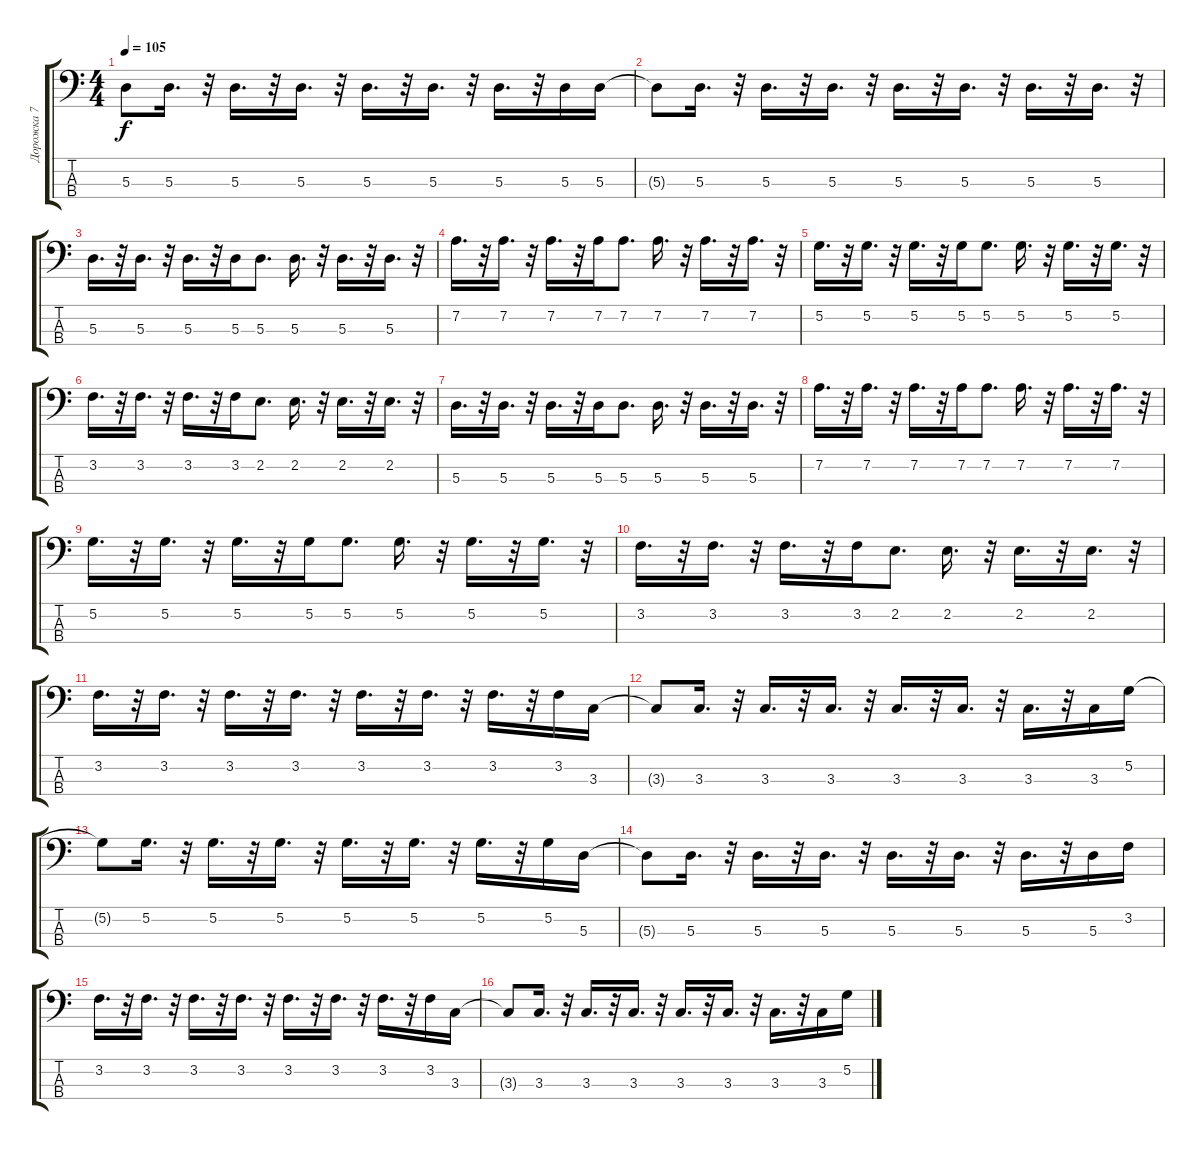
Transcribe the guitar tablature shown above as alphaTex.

\track ("Дорожка 7" "Дорожка 7") {instrument electricbassfinger}
\staff {score tabs}
\tuning (G2 D2 A1 E1) {hide}
\ts (4 4)
\tempo 105
\clef f4
\ks c
5.3{t}.8{dy f} 5.3.16{d} r.32 5.3.16{d} r.32 5.3.16{d} r.32 5.3.16{d} r.32 5.3.16{d} r.32 5.3.16{d} r.32 5.3.16 5.3.16 |
5.3{t}.8 5.3.16{d} r.32 5.3.16{d} r.32 5.3.16{d} r.32 5.3.16{d} r.32 5.3.16{d} r.32 5.3.16{d} r.32 5.3.16{d} r.32 |
5.3.16{d} r.32 5.3.16{d} r.32 5.3.16{d} r.32 5.3.16 5.3.8{d} 5.3.16{d} r.32 5.3.16{d} r.32 5.3.16{d} r.32 |
7.2.16{d} r.32 7.2.16{d} r.32 7.2.16{d} r.32 7.2.16 7.2.8{d} 7.2.16{d} r.32 7.2.16{d} r.32 7.2.16{d} r.32 |
5.2.16{d} r.32 5.2.16{d} r.32 5.2.16{d} r.32 5.2.16 5.2.8{d} 5.2.16{d} r.32 5.2.16{d} r.32 5.2.16{d} r.32 |
3.2.16{d} r.32 3.2.16{d} r.32 3.2.16{d} r.32 3.2.16 2.2.8{d} 2.2.16{d} r.32 2.2.16{d} r.32 2.2.16{d} r.32 |
5.3.16{d} r.32 5.3.16{d} r.32 5.3.16{d} r.32 5.3.16 5.3.8{d} 5.3.16{d} r.32 5.3.16{d} r.32 5.3.16{d} r.32 |
7.2.16{d} r.32 7.2.16{d} r.32 7.2.16{d} r.32 7.2.16 7.2.8{d} 7.2.16{d} r.32 7.2.16{d} r.32 7.2.16{d} r.32 |
5.2.16{d} r.32 5.2.16{d} r.32 5.2.16{d} r.32 5.2.16 5.2.8{d} 5.2.16{d} r.32 5.2.16{d} r.32 5.2.16{d} r.32 |
3.2.16{d} r.32 3.2.16{d} r.32 3.2.16{d} r.32 3.2.16 2.2.8{d} 2.2.16{d} r.32 2.2.16{d} r.32 2.2.16{d} r.32 |
3.2.16{d} r.32 3.2.16{d} r.32 3.2.16{d} r.32 3.2.16{d} r.32 3.2.16{d} r.32 3.2.16{d} r.32 3.2.16{d} r.32 3.2.16 3.3.16 |
3.3{t}.8 3.3.16{d} r.32 3.3.16{d} r.32 3.3.16{d} r.32 3.3.16{d} r.32 3.3.16{d} r.32 3.3.16{d} r.32 3.3.16 5.2.16 |
5.2{t}.8 5.2.16{d} r.32 5.2.16{d} r.32 5.2.16{d} r.32 5.2.16{d} r.32 5.2.16{d} r.32 5.2.16{d} r.32 5.2.16 5.3.16 |
5.3{t}.8 5.3.16{d} r.32 5.3.16{d} r.32 5.3.16{d} r.32 5.3.16{d} r.32 5.3.16{d} r.32 5.3.16{d} r.32 5.3.16 3.2.16 |
3.2.16{d} r.32 3.2.16{d} r.32 3.2.16{d} r.32 3.2.16{d} r.32 3.2.16{d} r.32 3.2.16{d} r.32 3.2.16{d} r.32 3.2.16 3.3.16 |
3.3{t}.8 3.3.16{d} r.32 3.3.16{d} r.32 3.3.16{d} r.32 3.3.16{d} r.32 3.3.16{d} r.32 3.3.16{d} r.32 3.3.16 5.2.16
